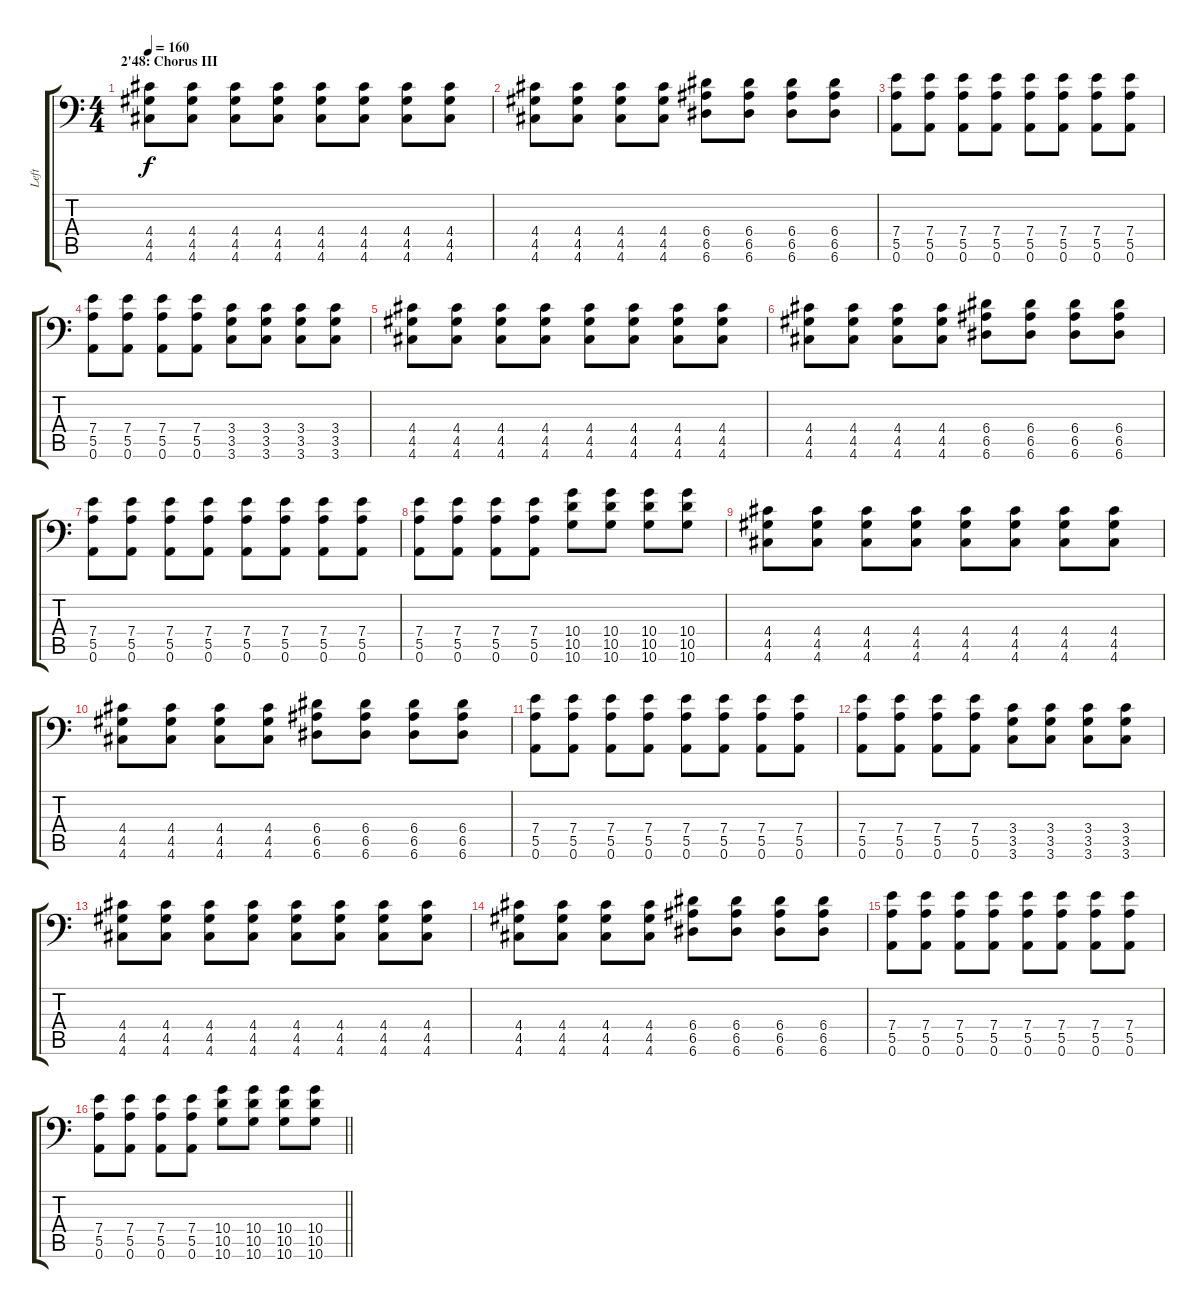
\track ("Left" "Left") {instrument distortionguitar}
\staff {score tabs}
\tuning (B3 Gb3 D3 A2 E2 A1) {hide}
\ts (4 4)
\section ("" "2'48: Chorus III")
\tempo 160
\clef f4
\ks c
(4.4 4.5 4.6).8{dy f} (4.4 4.5 4.6).8 (4.4 4.5 4.6).8 (4.4 4.5 4.6).8 (4.4 4.5 4.6).8 (4.4 4.5 4.6).8 (4.4 4.5 4.6).8 (4.4 4.5 4.6).8 |
(4.4 4.5 4.6).8 (4.4 4.5 4.6).8 (4.4 4.5 4.6).8 (4.4 4.5 4.6).8 (6.4 6.5 6.6).8 (6.4 6.5 6.6).8 (6.4 6.5 6.6).8 (6.4 6.5 6.6).8 |
(7.4 5.5 0.6).8 (7.4 5.5 0.6).8 (7.4 5.5 0.6).8 (7.4 5.5 0.6).8 (7.4 5.5 0.6).8 (7.4 5.5 0.6).8 (7.4 5.5 0.6).8 (7.4 5.5 0.6).8 |
(7.4 5.5 0.6).8 (7.4 5.5 0.6).8 (7.4 5.5 0.6).8 (7.4 5.5 0.6).8 (3.4 3.5 3.6).8 (3.4 3.5 3.6).8 (3.4 3.5 3.6).8 (3.4 3.5 3.6).8 |
(4.4 4.5 4.6).8 (4.4 4.5 4.6).8 (4.4 4.5 4.6).8 (4.4 4.5 4.6).8 (4.4 4.5 4.6).8 (4.4 4.5 4.6).8 (4.4 4.5 4.6).8 (4.4 4.5 4.6).8 |
(4.4 4.5 4.6).8 (4.4 4.5 4.6).8 (4.4 4.5 4.6).8 (4.4 4.5 4.6).8 (6.4 6.5 6.6).8 (6.4 6.5 6.6).8 (6.4 6.5 6.6).8 (6.4 6.5 6.6).8 |
(7.4 5.5 0.6).8 (7.4 5.5 0.6).8 (7.4 5.5 0.6).8 (7.4 5.5 0.6).8 (7.4 5.5 0.6).8 (7.4 5.5 0.6).8 (7.4 5.5 0.6).8 (7.4 5.5 0.6).8 |
(7.4 5.5 0.6).8 (7.4 5.5 0.6).8 (7.4 5.5 0.6).8 (7.4 5.5 0.6).8 (10.4 10.5 10.6).8 (10.4 10.5 10.6).8 (10.4 10.5 10.6).8 (10.4 10.5 10.6).8 |
(4.4 4.5 4.6).8 (4.4 4.5 4.6).8 (4.4 4.5 4.6).8 (4.4 4.5 4.6).8 (4.4 4.5 4.6).8 (4.4 4.5 4.6).8 (4.4 4.5 4.6).8 (4.4 4.5 4.6).8 |
(4.4 4.5 4.6).8 (4.4 4.5 4.6).8 (4.4 4.5 4.6).8 (4.4 4.5 4.6).8 (6.4 6.5 6.6).8 (6.4 6.5 6.6).8 (6.4 6.5 6.6).8 (6.4 6.5 6.6).8 |
(7.4 5.5 0.6).8 (7.4 5.5 0.6).8 (7.4 5.5 0.6).8 (7.4 5.5 0.6).8 (7.4 5.5 0.6).8 (7.4 5.5 0.6).8 (7.4 5.5 0.6).8 (7.4 5.5 0.6).8 |
(7.4 5.5 0.6).8 (7.4 5.5 0.6).8 (7.4 5.5 0.6).8 (7.4 5.5 0.6).8 (3.4 3.5 3.6).8 (3.4 3.5 3.6).8 (3.4 3.5 3.6).8 (3.4 3.5 3.6).8 |
(4.4 4.5 4.6).8 (4.4 4.5 4.6).8 (4.4 4.5 4.6).8 (4.4 4.5 4.6).8 (4.4 4.5 4.6).8 (4.4 4.5 4.6).8 (4.4 4.5 4.6).8 (4.4 4.5 4.6).8 |
(4.4 4.5 4.6).8 (4.4 4.5 4.6).8 (4.4 4.5 4.6).8 (4.4 4.5 4.6).8 (6.4 6.5 6.6).8 (6.4 6.5 6.6).8 (6.4 6.5 6.6).8 (6.4 6.5 6.6).8 |
(7.4 5.5 0.6).8 (7.4 5.5 0.6).8 (7.4 5.5 0.6).8 (7.4 5.5 0.6).8 (7.4 5.5 0.6).8 (7.4 5.5 0.6).8 (7.4 5.5 0.6).8 (7.4 5.5 0.6).8 |
\barLineRight lightlight
(7.4 5.5 0.6).8 (7.4 5.5 0.6).8 (7.4 5.5 0.6).8 (7.4 5.5 0.6).8 (10.4 10.5 10.6).8 (10.4 10.5 10.6).8 (10.4 10.5 10.6).8 (10.4 10.5 10.6).8
